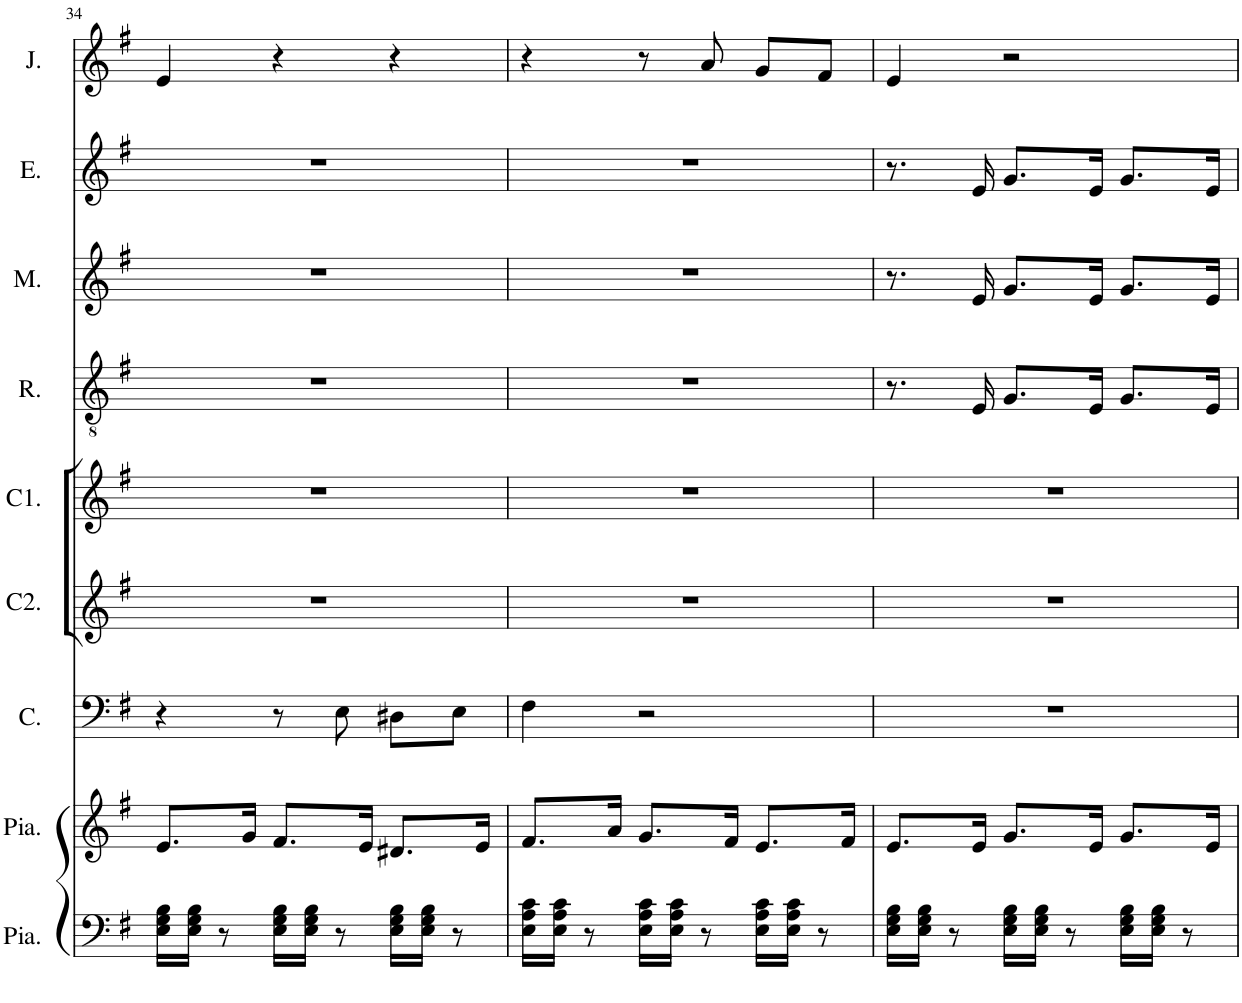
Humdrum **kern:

**kern	**kern	**kern	**kern	**kern	**kern	**kern	**kern	**kern
*part9	*part8	*part7	*part6	*part5	*part4	*part3	*part2	*part1
*staff9	*staff8	*staff7	*staff6	*staff5	*staff4	*staff3	*staff2	*staff1
*I"Piano	*I"Piano	*I"commissionnaire	*I"Choeur2	*I"Choeur1	*I"Raphaël	*I"Mariette	*I"Emma	*I"Jeanne
*I'Pia.	*I'Pia.	*I'C.	*I'C2.	*I'C1.	*I'R.	*I'M.	*I'E.	*I'J.
!!LO:PB:g=z
*clefF4	*clefG2	*clefF4	*clefG2	*clefG2	*clefGv2	*clefG2	*clefG2	*clefG2
*	*	*Trd12c21	*	*	*Trd1c2	*Trd4c7	*Trd1c2	*
*k[f#]	*k[f#]	*k[f#]	*k[f#]	*k[f#]	*k[f#]	*k[f#]	*k[f#]	*k[f#]
*M3/4	*M3/4	*M3/4	*M3/4	*M3/4	*M3/4	*M3/4	*M3/4	*M3/4
=34	=34	=34	=34	=34	=34	=34	=34	=34
16E\ 16G\ 16B\LL	8.e/L	4r	2.r	2.r	2.r	2.r	2.r	4e/
16E\ 16G\ 16B\JJ	.	.	.	.	.	.	.	.
8r	.	.	.	.	.	.	.	.
.	16g/Jk	.	.	.	.	.	.	.
16E\ 16G\ 16B\LL	8.f#/L	8r	.	.	.	.	.	4r
16E\ 16G\ 16B\JJ	.	.	.	.	.	.	.	.
8r	.	8E\	.	.	.	.	.	.
.	16e/Jk	.	.	.	.	.	.	.
16E\ 16G\ 16B\LL	8.d#X/L	8D#X\L	.	.	.	.	.	4r
16E\ 16G\ 16B\JJ	.	.	.	.	.	.	.	.
8r	.	8E\J	.	.	.	.	.	.
.	16e/Jk	.	.	.	.	.	.	.
=35	=35	=35	=35	=35	=35	=35	=35	=35
16E\ 16A\ 16c\LL	8.f#/L	4F#\	2.r	2.r	2.r	2.r	2.r	4r
16E\ 16A\ 16c\JJ	.	.	.	.	.	.	.	.
8r	.	.	.	.	.	.	.	.
.	16a/Jk	.	.	.	.	.	.	.
16E\ 16A\ 16c\LL	8.g/L	2r	.	.	.	.	.	8r
16E\ 16A\ 16c\JJ	.	.	.	.	.	.	.	.
8r	.	.	.	.	.	.	.	8a/
.	16f#/Jk	.	.	.	.	.	.	.
16E\ 16A\ 16c\LL	8.e/L	.	.	.	.	.	.	8g/L
16E\ 16A\ 16c\JJ	.	.	.	.	.	.	.	.
8r	.	.	.	.	.	.	.	8f#/J
.	16f#/Jk	.	.	.	.	.	.	.
=36	=36	=36	=36	=36	=36	=36	=36	=36
16E\ 16G\ 16B\LL	8.e/L	2.r	2.r	2.r	8.r	8.r	8.r	4e/
16E\ 16G\ 16B\JJ	.	.	.	.	.	.	.	.
8r	.	.	.	.	.	.	.	.
.	16e/Jk	.	.	.	16E/	16e/	16e/	.
16E\ 16G\ 16B\LL	8.g/L	.	.	.	8.G/L	8.g/L	8.g/L	2r
16E\ 16G\ 16B\JJ	.	.	.	.	.	.	.	.
8r	.	.	.	.	.	.	.	.
.	16e/Jk	.	.	.	16E/Jk	16e/Jk	16e/Jk	.
16E\ 16G\ 16B\LL	8.g/L	.	.	.	8.G/L	8.g/L	8.g/L	.
16E\ 16G\ 16B\JJ	.	.	.	.	.	.	.	.
8r	.	.	.	.	.	.	.	.
.	16e/Jk	.	.	.	16E/Jk	16e/Jk	16e/Jk	.
=	=	=	=	=	=	=	=	=
*-	*-	*-	*-	*-	*-	*-	*-	*-
